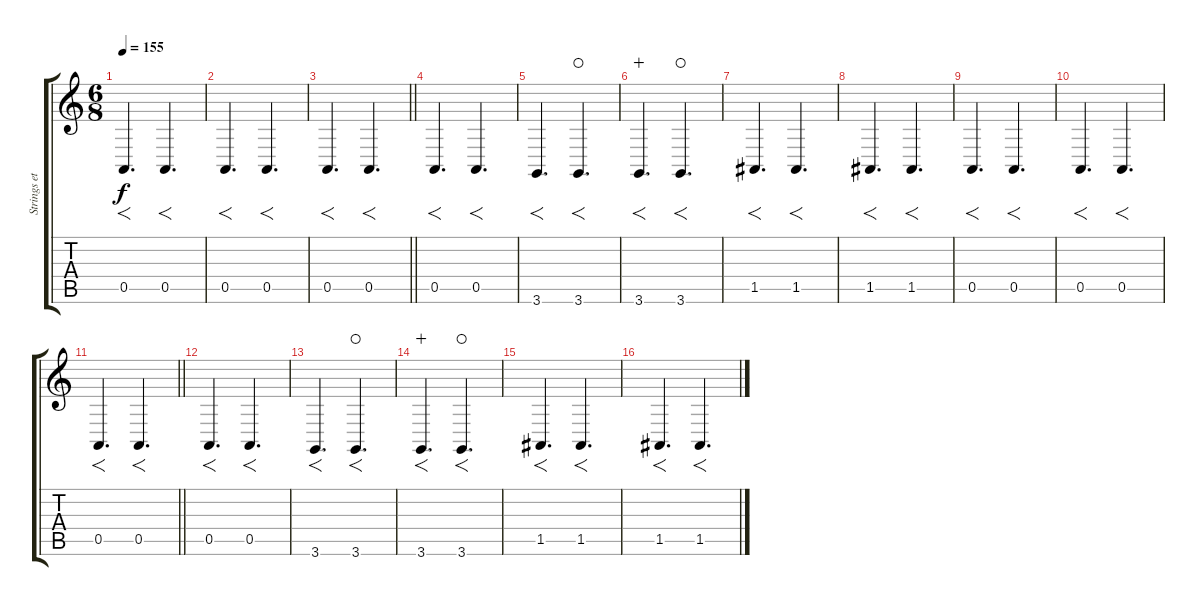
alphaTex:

\track ("Strings etc" "Strings et") {instrument drawbarorgan}
\staff {score tabs}
\tuning (E4 B3 G3 D3 A2 E2) {hide}
\ts (6 8)
\tempo 155
\clef g2
\ks c
0.5.4{f d dy f} 0.5.4{f d} |
0.5.4{f d} 0.5.4{f d} |
\barLineRight lightlight
0.5.4{f d} 0.5.4{f d} |
0.5.4{f d} 0.5.4{f d} |
3.6.4{f d volume 12 instrument overdrivenguitar} 3.6.4{f d waho} |
3.6.4{f d wahc} 3.6.4{f d waho} |
1.5.4{f d} 1.5.4{f d} |
1.5.4{f d} 1.5.4{f d} |
0.5.4{f d} 0.5.4{f d} |
0.5.4{f d} 0.5.4{f d} |
\barLineRight lightlight
0.5.4{f d} 0.5.4{f d} |
0.5.4{f d} 0.5.4{f d} |
3.6.4{f d volume 12 instrument overdrivenguitar} 3.6.4{f d waho} |
3.6.4{f d wahc} 3.6.4{f d waho} |
1.5.4{f d} 1.5.4{f d} |
1.5.4{f d} 1.5.4{f d}
